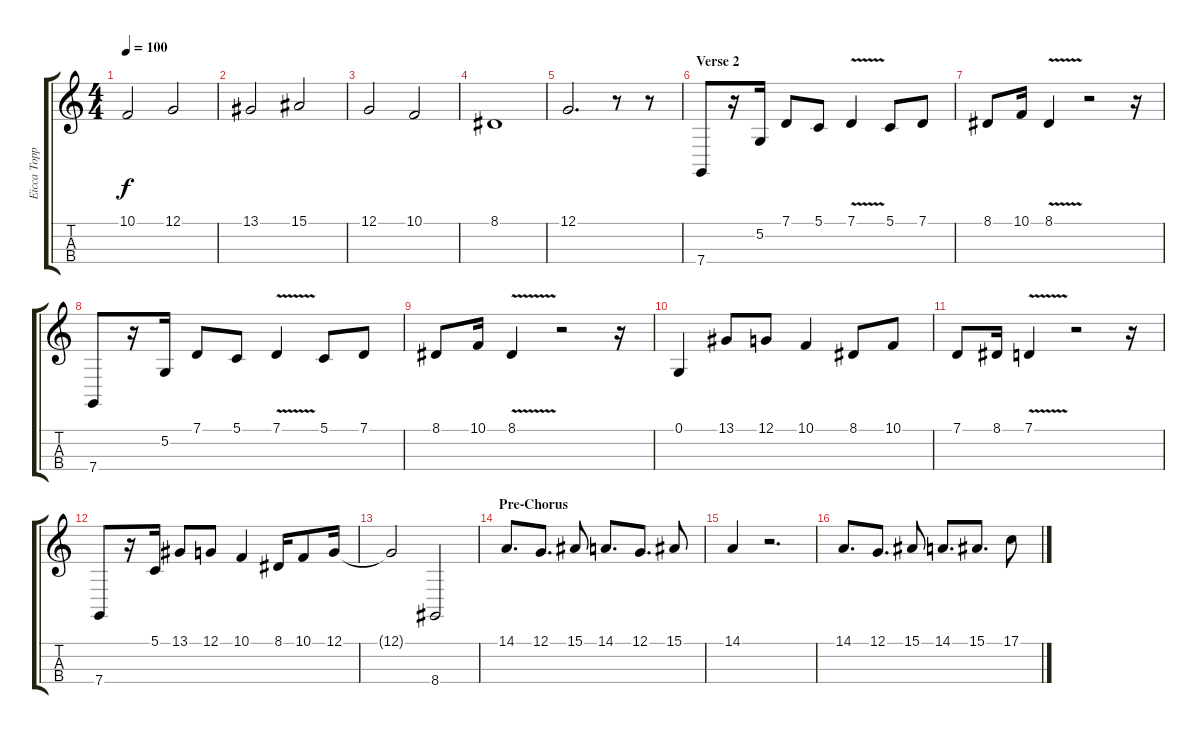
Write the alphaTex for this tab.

\track ("Eicca Toppinen" "Eicca Topp") {instrument cello}
\staff {score tabs}
\tuning (G3 D3 G2 C2) {hide}
\ts (4 4)
\tempo 100
\clef g2
\ks c
10.1.2{dy f} 12.1.2 |
13.1.2 15.1.2 |
12.1.2 10.1.2 |
8.1.1 |
12.1.2{d} r.8 r.8 |
\section ("" "Verse 2")
7.4.8 r.16 5.2.16 7.1.8 5.1.8 7.1{v}.4 5.1.8 7.1.8 |
8.1.8 10.1.16 8.1{v}.4 r.2 r.16 |
7.4.8 r.16 5.2.16 7.1.8 5.1.8 7.1{v}.4 5.1.8 7.1.8 |
8.1.8 10.1.16 8.1{v}.4 r.2 r.16 |
0.1.4 13.1.8 12.1.8 10.1.4 8.1.8 10.1.8 |
7.1.8 8.1.16 7.1{v}.4 r.2 r.16 |
7.4.8 r.16 5.1.16 13.1.8 12.1.8 10.1.4 8.1.16 10.1.8 12.1.16 |
12.1{t}.2 8.4.2 |
\section ("" "Pre-Chorus")
14.1.8{d} 12.1.8{d} 15.1.8 14.1.8{d} 12.1.8{d} 15.1.8 |
14.1.4 r.2{d} |
14.1.8{d} 12.1.8{d} 15.1.8 14.1.8{d} 15.1.8{d} 17.1.8
